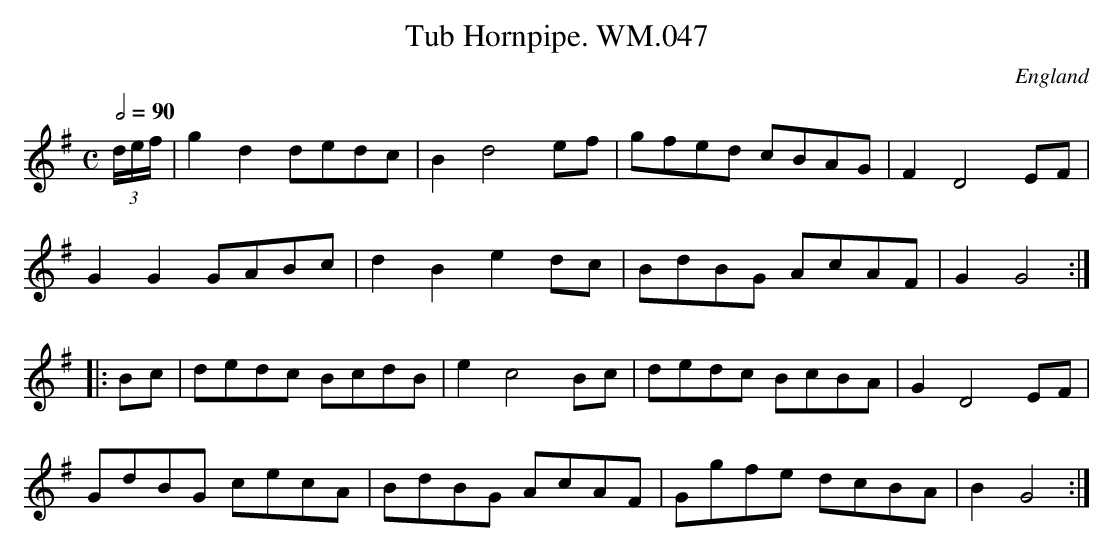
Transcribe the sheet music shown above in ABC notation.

X:1
T:Tub Hornpipe. WM.047
L:1/8
M:C
O:England
Q:1/2=90
K:G
(3d/e/f/|g2d2dedc|B2d4ef|gfed cBAG|F2D4EF|!
G2G2GABc|d2B2e2dc|BdBG AcAF|G2G4:|!
|:Bc|dedc BcdB|e2c4Bc|dedc BcBA|G2D4EF|!
GdBG cecA|BdBG AcAF|Ggfe dcBA|B2G4:|
